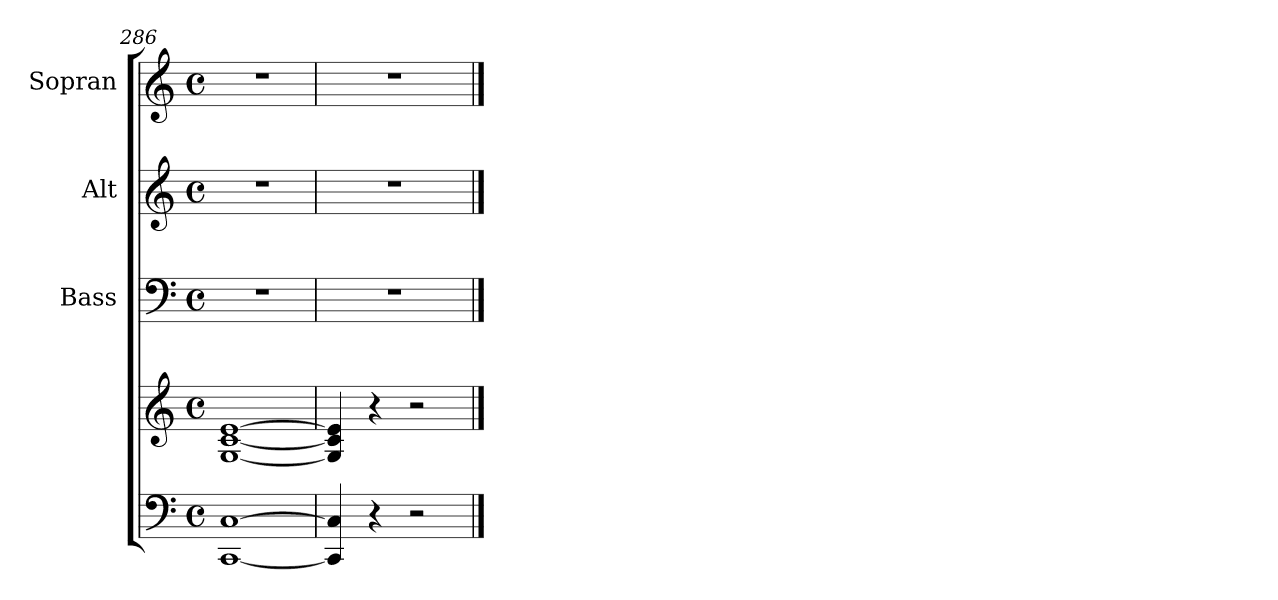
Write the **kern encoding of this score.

**kern	**kern	**kern	**kern	**kern
*part4	*part4	*part3	*part2	*part1
*staff5	*staff4	*staff3	*staff2	*staff1
*	*	*I"Bass	*I"Alt	*I"Sopran
*	*	*I'B.	*I'A	*I'S
*clefF4	*clefG2	*clefF4	*clefG2	*clefG2
*k[]	*k[]	*k[]	*k[]	*k[]
*C:	*C:	*C:	*C:	*C:
*M4/4	*M4/4	*M4/4	*M4/4	*M4/4
*met(c)	*met(c)	*met(c)	*met(c)	*met(c)
=286	=286	=286	=286	=286
[1CC [1C	[1G [1c [1e	1r	1r	1r
=287	=287	=287	=287	=287
4CC/] 4C/]	4G/] 4c/] 4e/]	1r	1r	1r
4r	4r	.	.	.
2r	2r	.	.	.
==	==	==	==	==
*-	*-	*-	*-	*-
